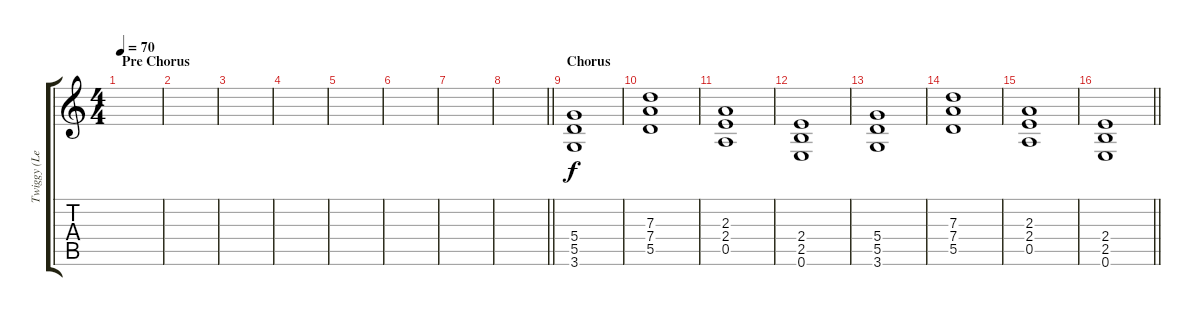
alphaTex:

\track ("Twiggy (Lead)" "Twiggy (Le") {instrument distortionguitar}
\staff {score tabs}
\tuning (E4 B3 G3 D3 A2 E2) {hide}
\ts (4 4)
\section ("" "Pre Chorus")
\tempo 70
\clef g2
\ks c
|
|
|
|
|
|
|
\barLineRight lightlight
|
\section ("" "Chorus")
(5.4 5.5 3.6).1 |
(7.3 7.4 5.5).1 |
(2.3 2.4 0.5).1 |
(2.4 2.5 0.6).1 |
(5.4 5.5 3.6).1 |
(7.3 7.4 5.5).1 |
(2.3 2.4 0.5).1 |
\barLineRight lightlight
(2.4 2.5 0.6).1
